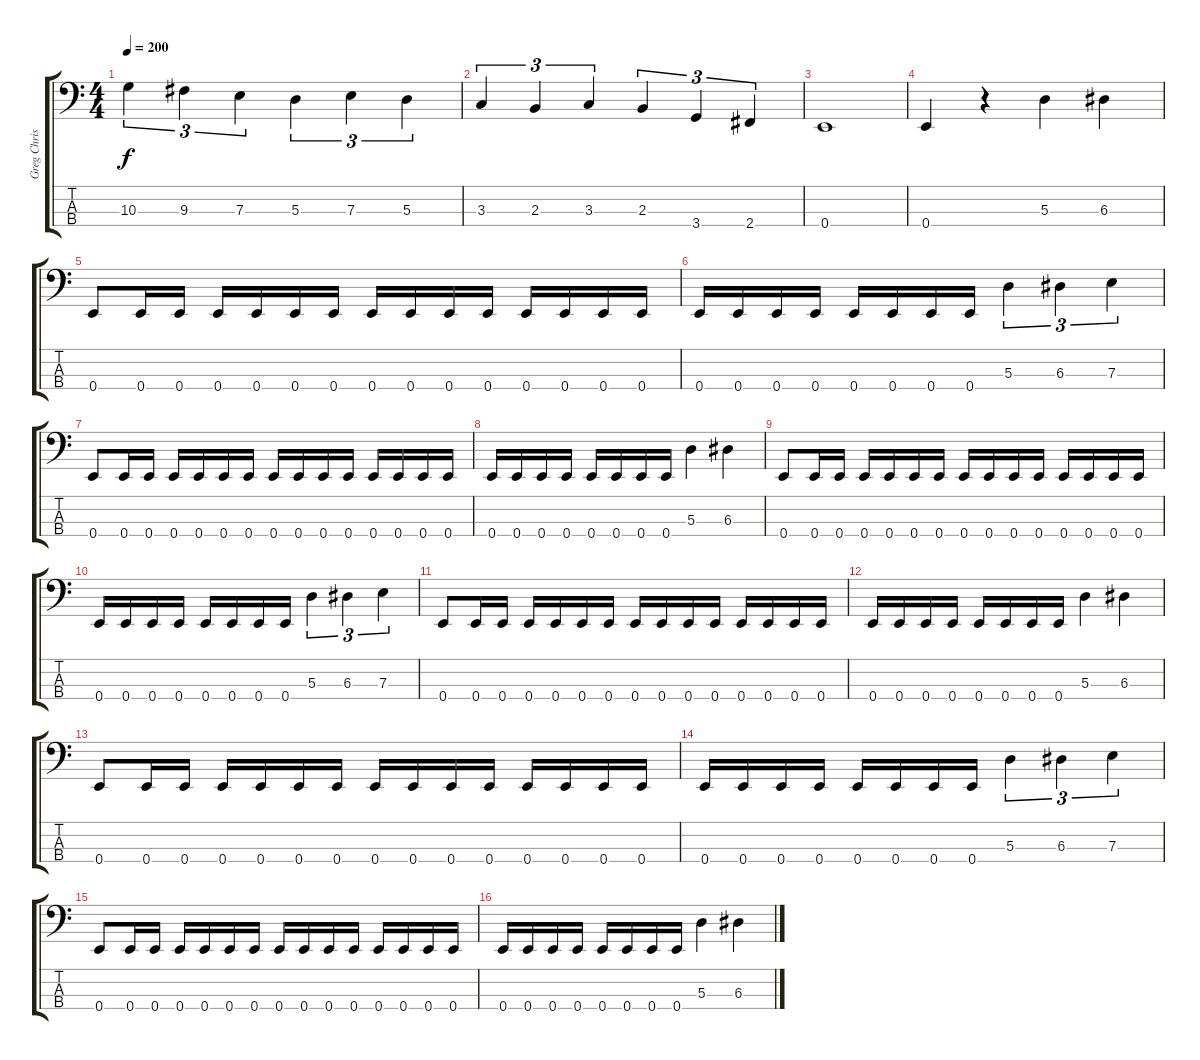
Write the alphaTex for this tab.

\track ("Greg Christian" "Greg Chris") {instrument electricbassfinger}
\staff {score tabs}
\tuning (G2 D2 A1 E1) {hide}
\ts (4 4)
\tempo 200
\clef f4
\ks c
10.3.4{tu (3 2) dy f} 9.3.4{tu (3 2)} 7.3.4{tu (3 2)} 5.3.4{tu (3 2)} 7.3.4{tu (3 2)} 5.3.4{tu (3 2)} |
3.3.4{tu (3 2)} 2.3.4{tu (3 2)} 3.3.4{tu (3 2)} 2.3.4{tu (3 2)} 3.4.4{tu (3 2)} 2.4.4{tu (3 2)} |
0.4.1 |
0.4.4 r.4 5.3.4 6.3.4 |
0.4.8 0.4.16 0.4.16 0.4.16 0.4.16 0.4.16 0.4.16 0.4.16 0.4.16 0.4.16 0.4.16 0.4.16 0.4.16 0.4.16 0.4.16 |
0.4.16 0.4.16 0.4.16 0.4.16 0.4.16 0.4.16 0.4.16 0.4.16 5.3.4{tu (3 2)} 6.3.4{tu (3 2)} 7.3.4{tu (3 2)} |
0.4.8 0.4.16 0.4.16 0.4.16 0.4.16 0.4.16 0.4.16 0.4.16 0.4.16 0.4.16 0.4.16 0.4.16 0.4.16 0.4.16 0.4.16 |
0.4.16 0.4.16 0.4.16 0.4.16 0.4.16 0.4.16 0.4.16 0.4.16 5.3.4 6.3.4 |
0.4.8 0.4.16 0.4.16 0.4.16 0.4.16 0.4.16 0.4.16 0.4.16 0.4.16 0.4.16 0.4.16 0.4.16 0.4.16 0.4.16 0.4.16 |
0.4.16 0.4.16 0.4.16 0.4.16 0.4.16 0.4.16 0.4.16 0.4.16 5.3.4{tu (3 2)} 6.3.4{tu (3 2)} 7.3.4{tu (3 2)} |
0.4.8 0.4.16 0.4.16 0.4.16 0.4.16 0.4.16 0.4.16 0.4.16 0.4.16 0.4.16 0.4.16 0.4.16 0.4.16 0.4.16 0.4.16 |
0.4.16 0.4.16 0.4.16 0.4.16 0.4.16 0.4.16 0.4.16 0.4.16 5.3.4 6.3.4 |
0.4.8 0.4.16 0.4.16 0.4.16 0.4.16 0.4.16 0.4.16 0.4.16 0.4.16 0.4.16 0.4.16 0.4.16 0.4.16 0.4.16 0.4.16 |
0.4.16 0.4.16 0.4.16 0.4.16 0.4.16 0.4.16 0.4.16 0.4.16 5.3.4{tu (3 2)} 6.3.4{tu (3 2)} 7.3.4{tu (3 2)} |
0.4.8 0.4.16 0.4.16 0.4.16 0.4.16 0.4.16 0.4.16 0.4.16 0.4.16 0.4.16 0.4.16 0.4.16 0.4.16 0.4.16 0.4.16 |
0.4.16 0.4.16 0.4.16 0.4.16 0.4.16 0.4.16 0.4.16 0.4.16 5.3.4 6.3.4
